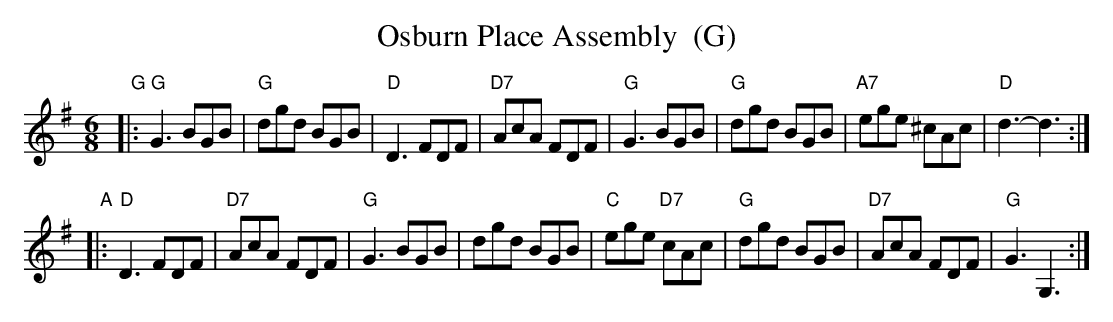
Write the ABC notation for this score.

X:1
T: Osburn Place Assembly  (G)
M: 6/8
L: 1/8
K: G
"G"\
|:"G"G3 BGB | "G"dgd BGB | "D"D3 FDF | "D7"AcA FDF \
| "G"G3 BGB | "G"dgd BGB | "A7"ege ^cAc | "D"d3- d3 :|
"A"\
|:"D"D3 FDF | "D7"AcA FDF | "G"G3 BGB | dgd BGB \
| "C"ege "D7"cAc | "G"dgd BGB | "D7"AcA FDF | "G"G3 G,3 :|
